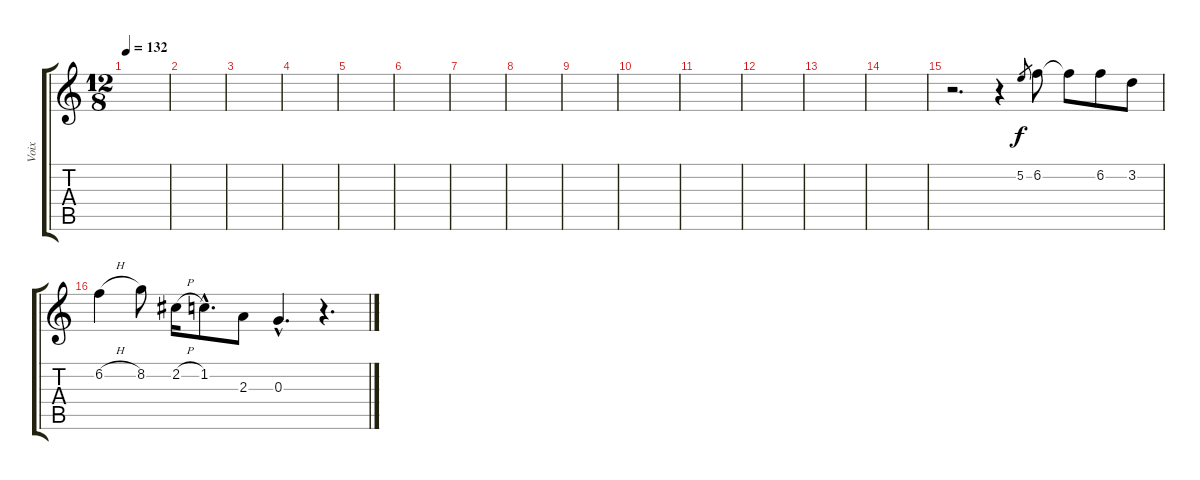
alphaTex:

\track ("Voix" "Voix") {instrument brasssection}
\staff {score tabs}
\tuning (E5 B4 G4 D4 A3 E3) {hide}
\ts (12 8)
\tempo 132
\clef g2
\ks c
|
|
|
|
|
|
|
|
|
|
|
|
|
|
r.2{d} r.4 5.2.8{gr} 6.2.8 6.2{t}.8 6.2.8 3.2.8 |
6.2{h}.4 8.2.8 2.2{h}.16 1.2{hac}.8{d} 2.3.8 0.3{hac}.4{d} r.4{d}
